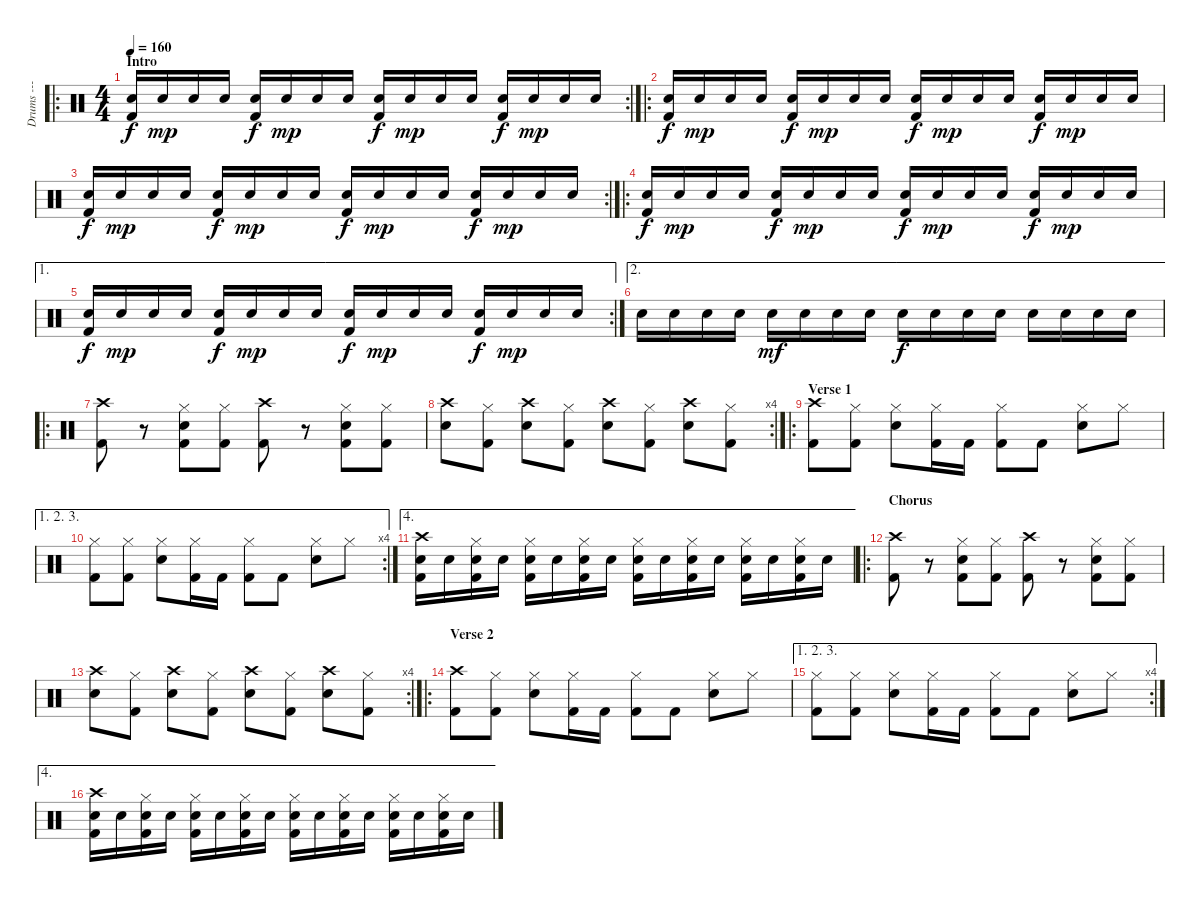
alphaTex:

\track ("Drums --- Dave Grohl" "Drums --- ") {instrument percussion}
\staff {score}
\articulation defaults
\ro
\rc 2
\ts (4 4)
\section ("" "Intro")
\tempo 160
\clef neutral
\ks c
("Electric Snare (hit)" "Kick (hit) 2").16{dy f} "Electric Snare (hit)".16{dy mp} "Electric Snare (hit)".16 "Electric Snare (hit)".16 ("Electric Snare (hit)" "Kick (hit) 2").16{dy f} "Electric Snare (hit)".16{dy mp} "Electric Snare (hit)".16 "Electric Snare (hit)".16 ("Electric Snare (hit)" "Kick (hit) 2").16{dy f} "Electric Snare (hit)".16{dy mp} "Electric Snare (hit)".16 "Electric Snare (hit)".16 ("Electric Snare (hit)" "Kick (hit) 2").16{dy f} "Electric Snare (hit)".16{dy mp} "Electric Snare (hit)".16 "Electric Snare (hit)".16 |
\ro
("Electric Snare (hit)" "Kick (hit) 2").16{dy f} "Electric Snare (hit)".16{dy mp} "Electric Snare (hit)".16 "Electric Snare (hit)".16 ("Electric Snare (hit)" "Kick (hit) 2").16{dy f} "Electric Snare (hit)".16{dy mp} "Electric Snare (hit)".16 "Electric Snare (hit)".16 ("Electric Snare (hit)" "Kick (hit) 2").16{dy f} "Electric Snare (hit)".16{dy mp} "Electric Snare (hit)".16 "Electric Snare (hit)".16 ("Electric Snare (hit)" "Kick (hit) 2").16{dy f} "Electric Snare (hit)".16{dy mp} "Electric Snare (hit)".16 "Electric Snare (hit)".16 |
\rc 2
("Electric Snare (hit)" "Kick (hit) 2").16{dy f} "Electric Snare (hit)".16{dy mp} "Electric Snare (hit)".16 "Electric Snare (hit)".16 ("Electric Snare (hit)" "Kick (hit) 2").16{dy f} "Electric Snare (hit)".16{dy mp} "Electric Snare (hit)".16 "Electric Snare (hit)".16 ("Electric Snare (hit)" "Kick (hit) 2").16{dy f} "Electric Snare (hit)".16{dy mp} "Electric Snare (hit)".16 "Electric Snare (hit)".16 ("Electric Snare (hit)" "Kick (hit) 2").16{dy f} "Electric Snare (hit)".16{dy mp} "Electric Snare (hit)".16 "Electric Snare (hit)".16 |
\ro
("Electric Snare (hit)" "Kick (hit) 2").16{dy f} "Electric Snare (hit)".16{dy mp} "Electric Snare (hit)".16 "Electric Snare (hit)".16 ("Electric Snare (hit)" "Kick (hit) 2").16{dy f} "Electric Snare (hit)".16{dy mp} "Electric Snare (hit)".16 "Electric Snare (hit)".16 ("Electric Snare (hit)" "Kick (hit) 2").16{dy f} "Electric Snare (hit)".16{dy mp} "Electric Snare (hit)".16 "Electric Snare (hit)".16 ("Electric Snare (hit)" "Kick (hit) 2").16{dy f} "Electric Snare (hit)".16{dy mp} "Electric Snare (hit)".16 "Electric Snare (hit)".16 |
\ae 1
\rc 2
("Electric Snare (hit)" "Kick (hit) 2").16{dy f} "Electric Snare (hit)".16{dy mp} "Electric Snare (hit)".16 "Electric Snare (hit)".16 ("Electric Snare (hit)" "Kick (hit) 2").16{dy f} "Electric Snare (hit)".16{dy mp} "Electric Snare (hit)".16 "Electric Snare (hit)".16 ("Electric Snare (hit)" "Kick (hit) 2").16{dy f} "Electric Snare (hit)".16{dy mp} "Electric Snare (hit)".16 "Electric Snare (hit)".16 ("Electric Snare (hit)" "Kick (hit) 2").16{dy f} "Electric Snare (hit)".16{dy mp} "Electric Snare (hit)".16 "Electric Snare (hit)".16 |
\ae 2 "Electric Snare (hit)".16 "Electric Snare (hit)".16 "Electric Snare (hit)".16 "Electric Snare (hit)".16 "Electric Snare (hit)".16{dy mf} "Electric Snare (hit)".16 "Electric Snare (hit)".16 "Electric Snare (hit)".16 "Electric Snare (hit)".16{dy f} "Electric Snare (hit)".16 "Electric Snare (hit)".16 "Electric Snare (hit)".16 "Electric Snare (hit)".16 "Electric Snare (hit)".16 "Electric Snare (hit)".16 "Electric Snare (hit)".16
|
\ro
("Crash high (hit)" "Kick (hit) 2").8 r.8 ("Electric Snare (hit)" "Kick (hit) 2" "Hi-Hat (closed)").8 ("Kick (hit) 2" "Hi-Hat (closed)").8 ("Crash high (hit)" "Kick (hit) 2").8 r.8 ("Hi-Hat (closed)" "Kick (hit) 2" "Electric Snare (hit)").8 ("Kick (hit) 2" "Hi-Hat (closed)").8 |
\rc 4
("Crash high (hit)" "Electric Snare (hit)").8 ("Kick (hit) 2" "Hi-Hat (closed)").8 ("Crash high (hit)" "Electric Snare (hit)").8 ("Kick (hit) 2" "Hi-Hat (closed)").8 ("Crash high (hit)" "Electric Snare (hit)").8 ("Kick (hit) 2" "Hi-Hat (closed)").8 ("Crash high (hit)" "Electric Snare (hit)").8 ("Kick (hit) 2" "Hi-Hat (closed)").8 |
\ro
\section ("" "Verse 1")
("Crash high (hit)" "Kick (hit) 2").8 ("Hi-Hat (closed)" "Kick (hit) 2").8 ("Hi-Hat (closed)" "Electric Snare (hit)").8 ("Hi-Hat (closed)" "Kick (hit) 2").16 "Kick (hit) 2".16 ("Hi-Hat (closed)" "Kick (hit) 2").8 "Kick (hit) 2".8 ("Hi-Hat (closed)" "Electric Snare (hit)").8 "Hi-Hat (closed)".8 |
\ae (1 2 3)
\rc 4
("Hi-Hat (closed)" "Kick (hit) 2").8 ("Hi-Hat (closed)" "Kick (hit) 2").8 ("Hi-Hat (closed)" "Electric Snare (hit)").8 ("Hi-Hat (closed)" "Kick (hit) 2").16 "Kick (hit) 2".16 ("Hi-Hat (closed)" "Kick (hit) 2").8 "Kick (hit) 2".8 ("Hi-Hat (closed)" "Electric Snare (hit)").8 "Hi-Hat (closed)".8 |
\ae 4
("Electric Snare (hit)" "Kick (hit) 2" "Crash high (hit)").16 "Electric Snare (hit)".16 ("Electric Snare (hit)" "Kick (hit) 2" "Hi-Hat (closed)").16 "Electric Snare (hit)".16 ("Electric Snare (hit)" "Kick (hit) 2" "Hi-Hat (closed)").16 "Electric Snare (hit)".16 ("Electric Snare (hit)" "Kick (hit) 2" "Hi-Hat (closed)").16 "Electric Snare (hit)".16 ("Electric Snare (hit)" "Kick (hit) 2" "Hi-Hat (closed)").16 "Electric Snare (hit)".16 ("Electric Snare (hit)" "Kick (hit) 2" "Hi-Hat (closed)").16 "Electric Snare (hit)".16 ("Electric Snare (hit)" "Kick (hit) 2" "Hi-Hat (closed)").16 "Electric Snare (hit)".16 ("Electric Snare (hit)" "Kick (hit) 2" "Hi-Hat (closed)").16 "Electric Snare (hit)".16 |
\ro
\section ("" "Chorus")
("Crash high (hit)" "Kick (hit) 2").8 r.8 ("Electric Snare (hit)" "Kick (hit) 2" "Hi-Hat (closed)").8 ("Kick (hit) 2" "Hi-Hat (closed)").8 ("Crash high (hit)" "Kick (hit) 2").8 r.8 ("Hi-Hat (closed)" "Kick (hit) 2" "Electric Snare (hit)").8 ("Kick (hit) 2" "Hi-Hat (closed)").8 |
\rc 4
("Crash high (hit)" "Electric Snare (hit)").8 ("Kick (hit) 2" "Hi-Hat (closed)").8 ("Crash high (hit)" "Electric Snare (hit)").8 ("Kick (hit) 2" "Hi-Hat (closed)").8 ("Crash high (hit)" "Electric Snare (hit)").8 ("Kick (hit) 2" "Hi-Hat (closed)").8 ("Crash high (hit)" "Electric Snare (hit)").8 ("Kick (hit) 2" "Hi-Hat (closed)").8 |
\ro
\section ("" "Verse 2")
("Crash high (hit)" "Kick (hit) 2").8 ("Hi-Hat (closed)" "Kick (hit) 2").8 ("Hi-Hat (closed)" "Electric Snare (hit)").8 ("Hi-Hat (closed)" "Kick (hit) 2").16 "Kick (hit) 2".16 ("Hi-Hat (closed)" "Kick (hit) 2").8 "Kick (hit) 2".8 ("Hi-Hat (closed)" "Electric Snare (hit)").8 "Hi-Hat (closed)".8 |
\ae (1 2 3)
\rc 4
("Hi-Hat (closed)" "Kick (hit) 2").8 ("Hi-Hat (closed)" "Kick (hit) 2").8 ("Hi-Hat (closed)" "Electric Snare (hit)").8 ("Hi-Hat (closed)" "Kick (hit) 2").16 "Kick (hit) 2".16 ("Hi-Hat (closed)" "Kick (hit) 2").8 "Kick (hit) 2".8 ("Hi-Hat (closed)" "Electric Snare (hit)").8 "Hi-Hat (closed)".8 |
\ae 4
("Electric Snare (hit)" "Kick (hit) 2" "Crash high (hit)").16 "Electric Snare (hit)".16 ("Electric Snare (hit)" "Kick (hit) 2" "Hi-Hat (closed)").16 "Electric Snare (hit)".16 ("Electric Snare (hit)" "Kick (hit) 2" "Hi-Hat (closed)").16 "Electric Snare (hit)".16 ("Electric Snare (hit)" "Kick (hit) 2" "Hi-Hat (closed)").16 "Electric Snare (hit)".16 ("Electric Snare (hit)" "Kick (hit) 2" "Hi-Hat (closed)").16 "Electric Snare (hit)".16 ("Electric Snare (hit)" "Kick (hit) 2" "Hi-Hat (closed)").16 "Electric Snare (hit)".16 ("Electric Snare (hit)" "Kick (hit) 2" "Hi-Hat (closed)").16 "Electric Snare (hit)".16 ("Electric Snare (hit)" "Kick (hit) 2" "Hi-Hat (closed)").16 "Electric Snare (hit)".16
